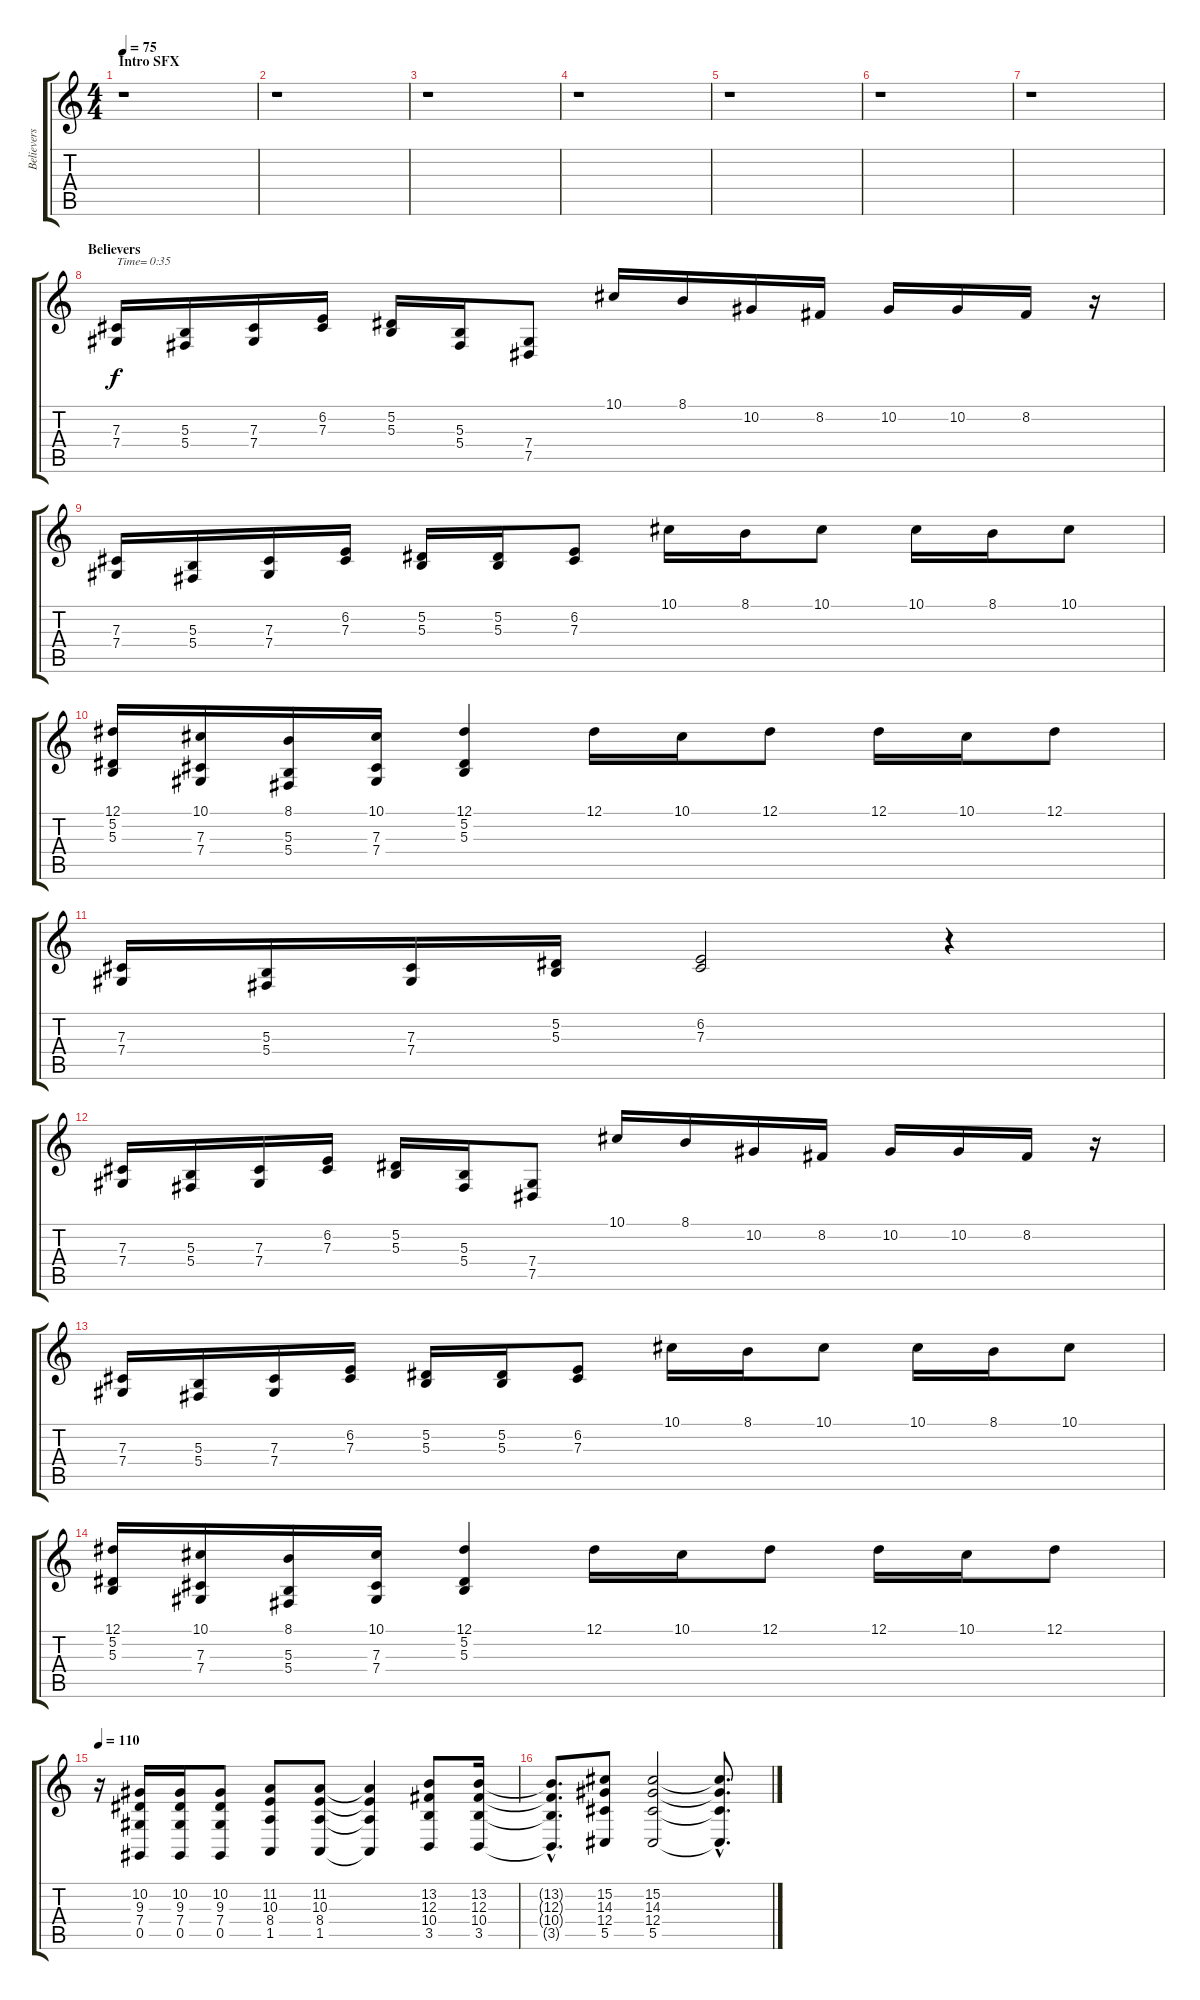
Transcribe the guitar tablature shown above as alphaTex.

\track ("Believers" "Believers") {instrument choiraahs}
\staff {score tabs}
\tuning (Eb4 Bb3 Gb3 Db3 Ab2 Eb2) {hide}
\ts (4 4)
\section ("" "Intro SFX")
\tempo 75
\tempo 55
\tempo 75
\clef g2
\ks c
r.1{dy f instrument choiraahs} |
r.1 |
r.1 |
r.1 |
r.1 |
r.1 |
r.1 |
\section ("" "Believers")
(7.3 7.4).16{txt "Time= 0:35"} (5.3 5.4).16 (7.3 7.4).16 (6.2 7.3).16 (5.2 5.3).16 (5.3 5.4).16 (7.4 7.5).8 10.1.16 8.1.16 10.2.16 8.2.16 10.2.16 10.2.16 8.2.16 r.16 |
(7.3 7.4).16 (5.3 5.4).16 (7.3 7.4).16 (6.2 7.3).16 (5.2 5.3).16 (5.2 5.3).16 (6.2 7.3).8 10.1.16 8.1.16 10.1.8 10.1.16 8.1.16 10.1.8 |
(12.1 5.2 5.3).16 (10.1 7.3 7.4).16 (8.1 5.3 5.4).16 (10.1 7.3 7.4).16 (12.1 5.2 5.3).4 12.1.16 10.1.16 12.1.8 12.1.16 10.1.16 12.1.8 |
(7.3 7.4).16 (5.3 5.4).16 (7.3 7.4).16 (5.2 5.3).16 (6.2 7.3).2 r.4 |
(7.3 7.4).16 (5.3 5.4).16 (7.3 7.4).16 (6.2 7.3).16 (5.2 5.3).16 (5.3 5.4).16 (7.4 7.5).8 10.1.16 8.1.16 10.2.16 8.2.16 10.2.16 10.2.16 8.2.16 r.16 |
(7.3 7.4).16 (5.3 5.4).16 (7.3 7.4).16 (6.2 7.3).16 (5.2 5.3).16 (5.2 5.3).16 (6.2 7.3).8 10.1.16 8.1.16 10.1.8 10.1.16 8.1.16 10.1.8 |
(12.1 5.2 5.3).16 (10.1 7.3 7.4).16 (8.1 5.3 5.4).16 (10.1 7.3 7.4).16 (12.1 5.2 5.3).4 12.1.16 10.1.16 12.1.8 12.1.16 10.1.16 12.1.8 |
\tempo 110
r.16 (10.2 9.3 7.4 0.5).16 (10.2 9.3 7.4 0.5).16 (10.2 9.3 7.4 0.5).8 (11.2 10.3 8.4 1.5).8 (11.2 10.3 8.4 1.5).8 (11.2{t} 10.3{t} 8.4{t} 1.5{t}).4 (13.2 12.3 10.4 3.5).8 (13.2 12.3 10.4 3.5).16 |
(13.2{hac t} 12.3{hac t} 10.4{hac t} 3.5{hac t}).8{d} (15.2 14.3 12.4 5.5).8 (15.2 14.3 12.4 5.5).2 (15.2{hac t} 14.3{hac t} 12.4{hac t} 5.5{hac t}).8{d}
